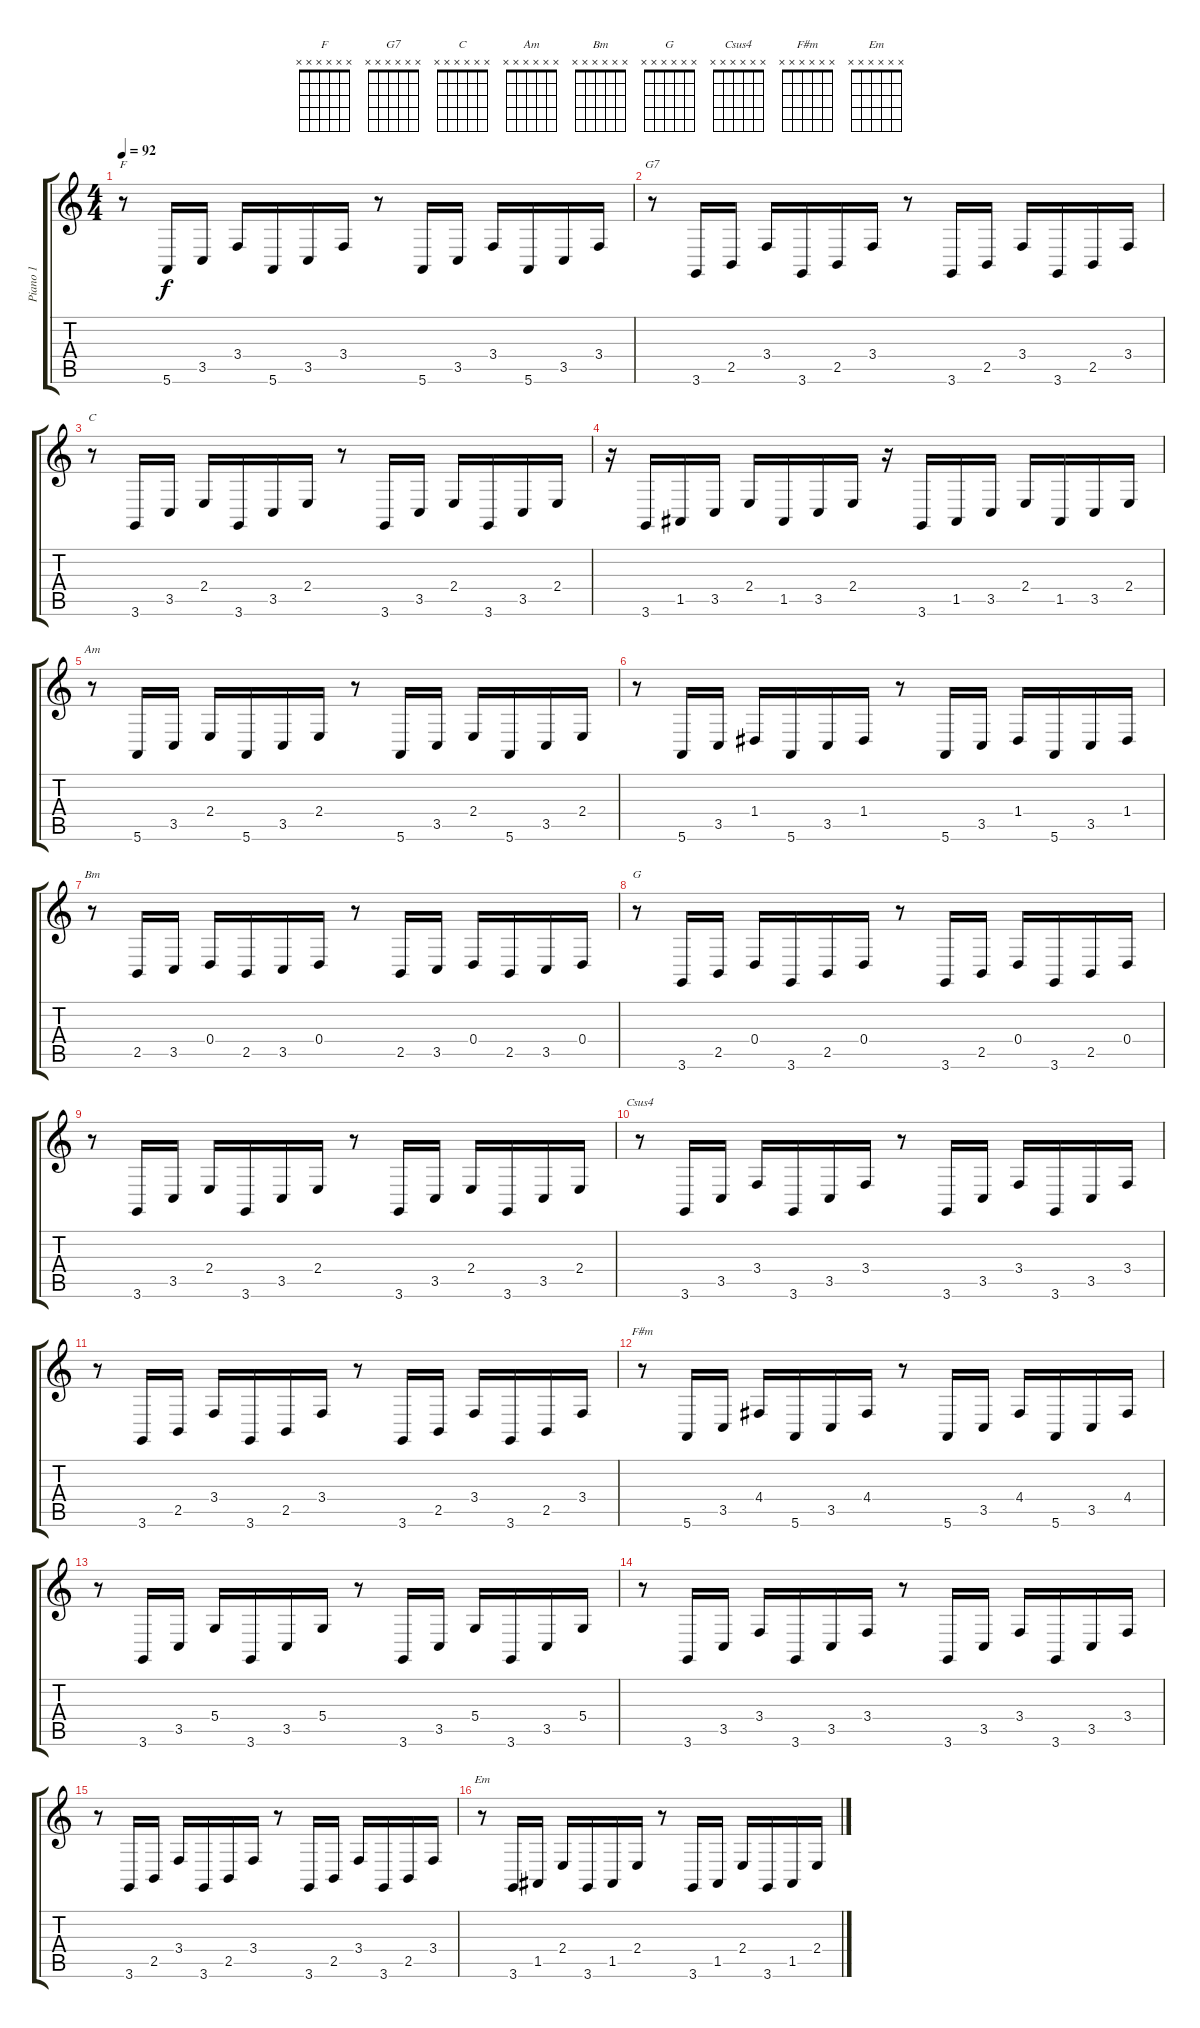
\track ("Piano 1" "Piano 1") {instrument acousticgrandpiano}
\staff {score tabs}
\tuning (E4 B3 G3 D3 A2 E2) {hide}
\chord ("F" x x x x x x) {firstfret 0}
\chord ("G7" x x x x x x) {firstfret 0}
\chord ("C" x x x x x x) {firstfret 0}
\chord ("Am" x x x x x x) {firstfret 0}
\chord ("Bm" x x x x x x) {firstfret 0}
\chord ("G" x x x x x x) {firstfret 0}
\chord ("Csus4" x x x x x x) {firstfret 0}
\chord ("F#m" x x x x x x) {firstfret 0}
\chord ("Em" x x x x x x) {firstfret 0}
\ts (4 4)
\tempo 92
\clef g2
\ks c
r.8{ch "F" dy f} 5.6.16 3.5.16 3.4.16 5.6.16 3.5.16 3.4.16 r.8 5.6.16 3.5.16 3.4.16 5.6.16 3.5.16 3.4.16 |
r.8{ch "G7"} 3.6.16 2.5.16 3.4.16 3.6.16 2.5.16 3.4.16 r.8 3.6.16 2.5.16 3.4.16 3.6.16 2.5.16 3.4.16 |
r.8{ch "C"} 3.6.16 3.5.16 2.4.16 3.6.16 3.5.16 2.4.16 r.8 3.6.16 3.5.16 2.4.16 3.6.16 3.5.16 2.4.16 |
r.16 3.6.16 1.5.16 3.5.16 2.4.16 1.5.16 3.5.16 2.4.16 r.16 3.6.16 1.5.16 3.5.16 2.4.16 1.5.16 3.5.16 2.4.16 |
r.8{ch "Am"} 5.6.16 3.5.16 2.4.16 5.6.16 3.5.16 2.4.16 r.8 5.6.16 3.5.16 2.4.16 5.6.16 3.5.16 2.4.16 |
r.8 5.6.16 3.5.16 1.4.16 5.6.16 3.5.16 1.4.16 r.8 5.6.16 3.5.16 1.4.16 5.6.16 3.5.16 1.4.16 |
r.8{ch "Bm"} 2.5.16 3.5.16 0.4.16 2.5.16 3.5.16 0.4.16 r.8 2.5.16 3.5.16 0.4.16 2.5.16 3.5.16 0.4.16 |
r.8{ch "G"} 3.6.16 2.5.16 0.4.16 3.6.16 2.5.16 0.4.16 r.8 3.6.16 2.5.16 0.4.16 3.6.16 2.5.16 0.4.16 |
r.8 3.6.16 3.5.16 2.4.16 3.6.16 3.5.16 2.4.16 r.8 3.6.16 3.5.16 2.4.16 3.6.16 3.5.16 2.4.16 |
r.8{ch "Csus4"} 3.6.16 3.5.16 3.4.16 3.6.16 3.5.16 3.4.16 r.8 3.6.16 3.5.16 3.4.16 3.6.16 3.5.16 3.4.16 |
r.8 3.6.16 2.5.16 3.4.16 3.6.16 2.5.16 3.4.16 r.8 3.6.16 2.5.16 3.4.16 3.6.16 2.5.16 3.4.16 |
r.8{ch "F#m"} 5.6.16 3.5.16 4.4.16 5.6.16 3.5.16 4.4.16 r.8 5.6.16 3.5.16 4.4.16 5.6.16 3.5.16 4.4.16 |
r.8 3.6.16 3.5.16 5.4.16 3.6.16 3.5.16 5.4.16 r.8 3.6.16 3.5.16 5.4.16 3.6.16 3.5.16 5.4.16 |
r.8 3.6.16 3.5.16 3.4.16 3.6.16 3.5.16 3.4.16 r.8 3.6.16 3.5.16 3.4.16 3.6.16 3.5.16 3.4.16 |
r.8 3.6.16 2.5.16 3.4.16 3.6.16 2.5.16 3.4.16 r.8 3.6.16 2.5.16 3.4.16 3.6.16 2.5.16 3.4.16 |
r.8{ch "Em"} 3.6.16 1.5.16 2.4.16 3.6.16 1.5.16 2.4.16 r.8 3.6.16 1.5.16 2.4.16 3.6.16 1.5.16 2.4.16
